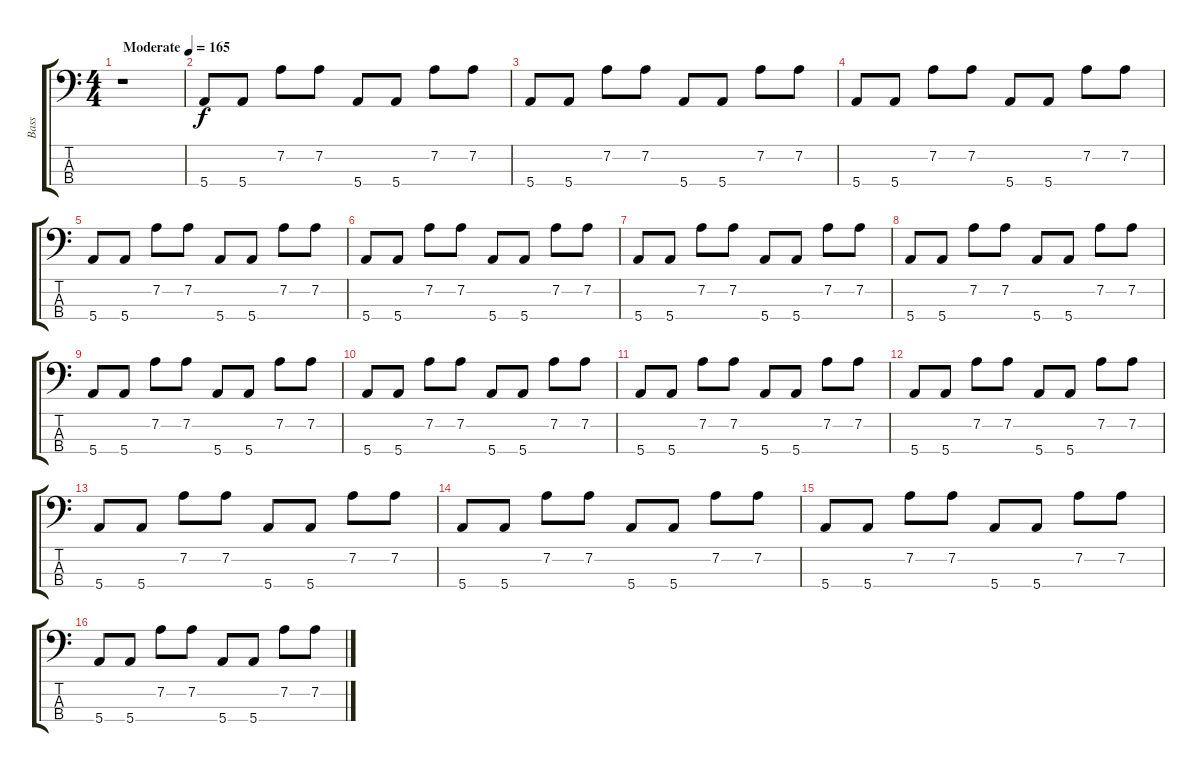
\track ("Bass" "Bass") {instrument electricbassfinger}
\staff {score tabs}
\tuning (G2 D2 A1 E1) {hide}
\ts (4 4)
\tempo (165 "Moderate")
\clef f4
\ks c
r.1{dy f instrument electricbassfinger} |
5.4.8 5.4.8 7.2.8 7.2.8 5.4.8 5.4.8 7.2.8 7.2.8 |
5.4.8 5.4.8 7.2.8 7.2.8 5.4.8 5.4.8 7.2.8 7.2.8 |
5.4.8 5.4.8 7.2.8 7.2.8 5.4.8 5.4.8 7.2.8 7.2.8 |
5.4.8 5.4.8 7.2.8 7.2.8 5.4.8 5.4.8 7.2.8 7.2.8 |
5.4.8 5.4.8 7.2.8 7.2.8 5.4.8 5.4.8 7.2.8 7.2.8 |
5.4.8 5.4.8 7.2.8 7.2.8 5.4.8 5.4.8 7.2.8 7.2.8 |
5.4.8 5.4.8 7.2.8 7.2.8 5.4.8 5.4.8 7.2.8 7.2.8 |
5.4.8 5.4.8 7.2.8 7.2.8 5.4.8 5.4.8 7.2.8 7.2.8 |
5.4.8 5.4.8 7.2.8 7.2.8 5.4.8 5.4.8 7.2.8 7.2.8 |
5.4.8 5.4.8 7.2.8 7.2.8 5.4.8 5.4.8 7.2.8 7.2.8 |
5.4.8 5.4.8 7.2.8 7.2.8 5.4.8 5.4.8 7.2.8 7.2.8 |
5.4.8 5.4.8 7.2.8 7.2.8 5.4.8 5.4.8 7.2.8 7.2.8 |
5.4.8 5.4.8 7.2.8 7.2.8 5.4.8 5.4.8 7.2.8 7.2.8 |
5.4.8 5.4.8 7.2.8 7.2.8 5.4.8 5.4.8 7.2.8 7.2.8 |
5.4.8 5.4.8 7.2.8 7.2.8 5.4.8 5.4.8 7.2.8 7.2.8
